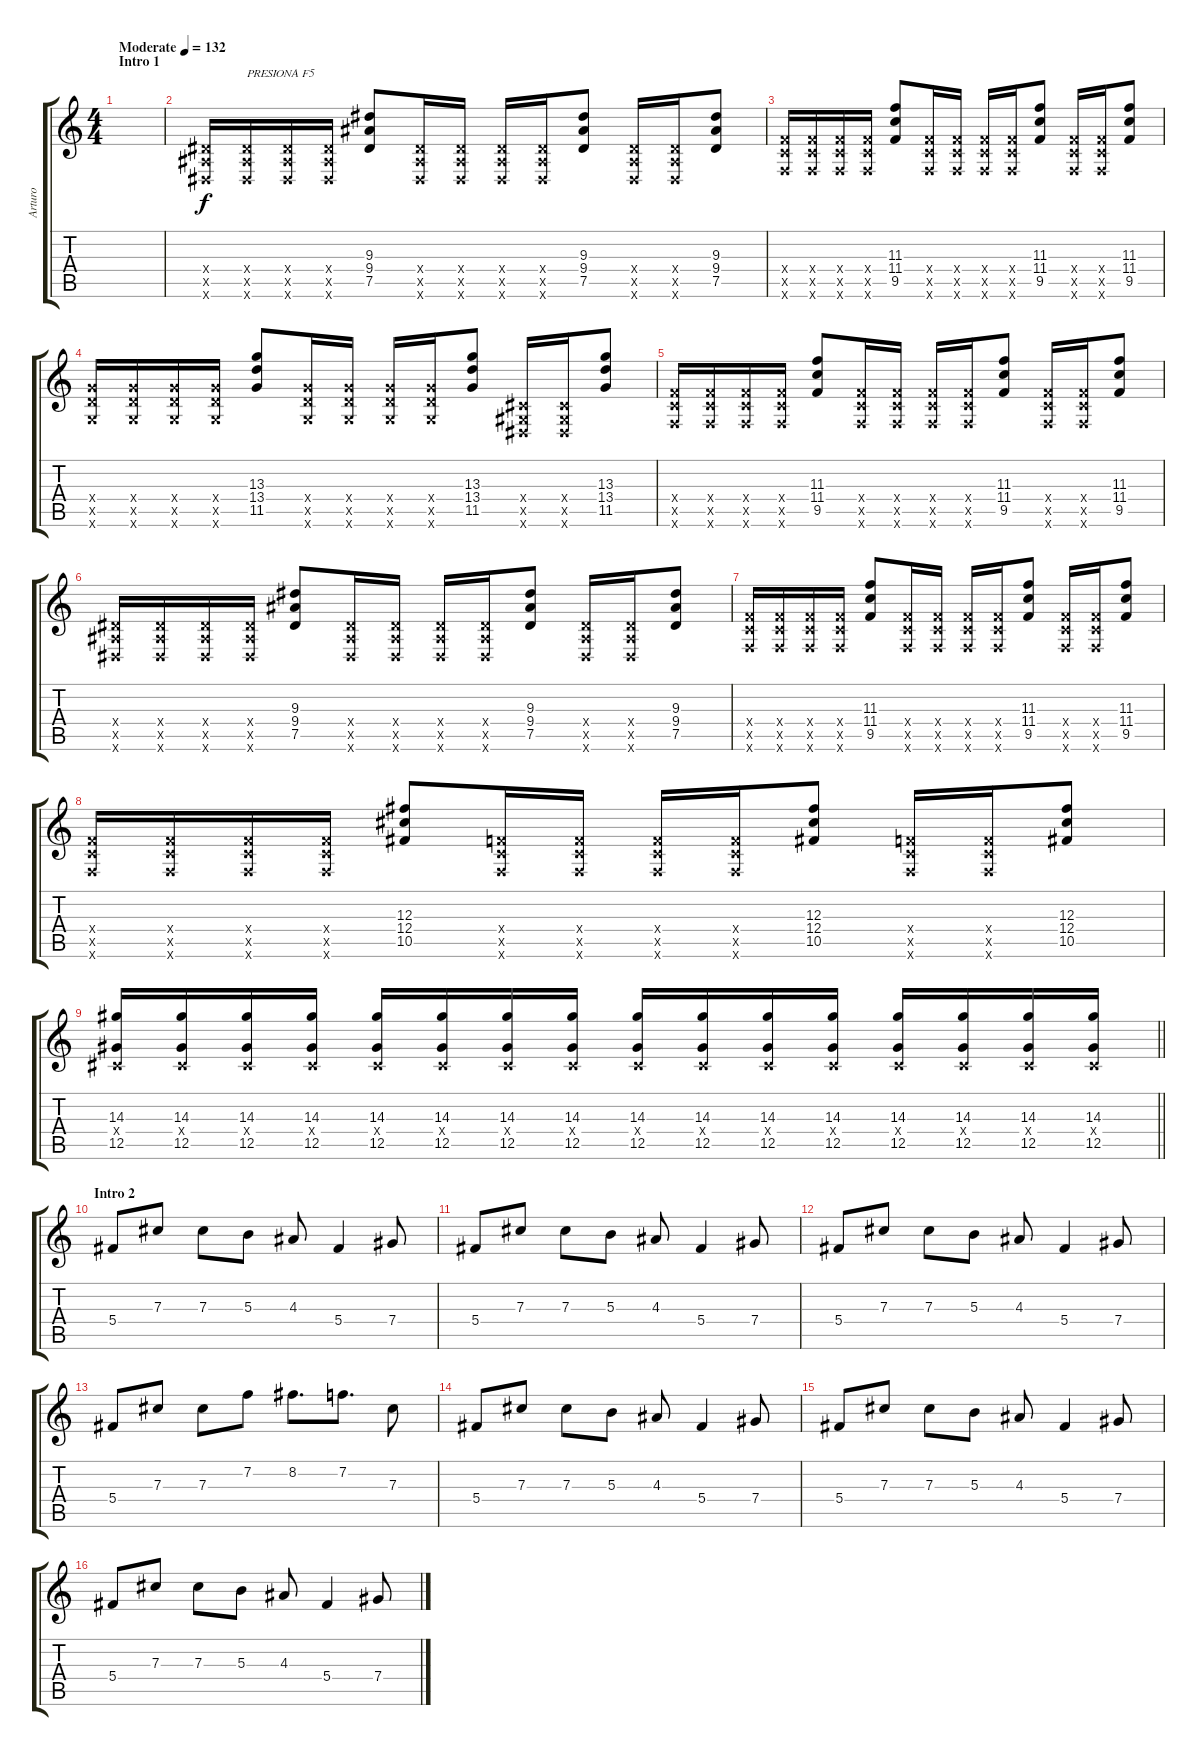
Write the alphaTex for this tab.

\track ("Arturo" "Arturo") {instrument distortionguitar}
\staff {score tabs}
\tuning (Eb4 Bb3 Gb3 Db3 Ab2 Eb2) {hide}
\ts (4 4)
\section ("" "Intro 1")
\tempo (132 "Moderate")
\clef g2
\ks c
|
(2.4{x} 2.5{x} 0.6{x}).16 (2.4{x} 2.5{x} 0.6{x}).16{txt "PRESIONA F5"} (2.4{x} 2.5{x} 0.6{x}).16 (2.4{x} 2.5{x} 0.6{x}).16 (9.3 9.4 7.5).8 (2.4{x} 2.5{x} 0.6{x}).16 (2.4{x} 2.5{x} 0.6{x}).16 (2.4{x} 2.5{x} 0.6{x}).16 (2.4{x} 2.5{x} 0.6{x}).16 (9.3 9.4 7.5).8 (2.4{x} 2.5{x} 0.6{x}).16 (2.4{x} 2.5{x} 0.6{x}).16 (9.3 9.4 7.5).8 |
(4.4{x} 4.5{x} 2.6{x}).16 (4.4{x} 4.5{x} 2.6{x}).16 (4.4{x} 4.5{x} 2.6{x}).16 (4.4{x} 4.5{x} 2.6{x}).16 (11.3 11.4 9.5).8 (4.4{x} 4.5{x} 2.6{x}).16 (4.4{x} 4.5{x} 2.6{x}).16 (4.4{x} 4.5{x} 2.6{x}).16 (4.4{x} 4.5{x} 2.6{x}).16 (11.3 11.4 9.5).8 (4.4{x} 4.5{x} 2.6{x}).16 (4.4{x} 4.5{x} 2.6{x}).16 (11.3 11.4 9.5).8 |
(6.4{x} 6.5{x} 4.6{x}).16 (6.4{x} 6.5{x} 4.6{x}).16 (6.4{x} 6.5{x} 4.6{x}).16 (6.4{x} 6.5{x} 4.6{x}).16 (13.3 13.4 11.5).8 (6.4{x} 6.5{x} 4.6{x}).16 (6.4{x} 6.5{x} 4.6{x}).16 (6.4{x} 6.5{x} 4.6{x}).16 (6.4{x} 6.5{x} 4.6{x}).16 (13.3 13.4 11.5).8 (0.4{x} 0.5{x} 0.6{x}).16 (0.4{x} 0.5{x} 0.6{x}).16 (13.3 13.4 11.5).8 |
(4.4{x} 4.5{x} 2.6{x}).16 (4.4{x} 4.5{x} 2.6{x}).16 (4.4{x} 4.5{x} 2.6{x}).16 (4.4{x} 4.5{x} 2.6{x}).16 (11.3 11.4 9.5).8 (4.4{x} 4.5{x} 2.6{x}).16 (4.4{x} 4.5{x} 2.6{x}).16 (4.4{x} 4.5{x} 2.6{x}).16 (4.4{x} 4.5{x} 2.6{x}).16 (11.3 11.4 9.5).8 (4.4{x} 4.5{x} 2.6{x}).16 (4.4{x} 4.5{x} 2.6{x}).16 (11.3 11.4 9.5).8 |
(2.4{x} 2.5{x} 0.6{x}).16 (2.4{x} 2.5{x} 0.6{x}).16 (2.4{x} 2.5{x} 0.6{x}).16 (2.4{x} 2.5{x} 0.6{x}).16 (9.3 9.4 7.5).8 (2.4{x} 2.5{x} 0.6{x}).16 (2.4{x} 2.5{x} 0.6{x}).16 (2.4{x} 2.5{x} 0.6{x}).16 (2.4{x} 2.5{x} 0.6{x}).16 (9.3 9.4 7.5).8 (2.4{x} 2.5{x} 0.6{x}).16 (2.4{x} 2.5{x} 0.6{x}).16 (9.3 9.4 7.5).8 |
(4.4{x} 4.5{x} 2.6{x}).16 (4.4{x} 4.5{x} 2.6{x}).16 (4.4{x} 4.5{x} 2.6{x}).16 (4.4{x} 4.5{x} 2.6{x}).16 (11.3 11.4 9.5).8 (4.4{x} 4.5{x} 2.6{x}).16 (4.4{x} 4.5{x} 2.6{x}).16 (4.4{x} 4.5{x} 2.6{x}).16 (4.4{x} 4.5{x} 2.6{x}).16 (11.3 11.4 9.5).8 (4.4{x} 4.5{x} 2.6{x}).16 (4.4{x} 4.5{x} 2.6{x}).16 (11.3 11.4 9.5).8 |
(4.4{x} 4.5{x} 2.6{x}).16 (4.4{x} 4.5{x} 2.6{x}).16 (4.4{x} 4.5{x} 2.6{x}).16 (4.4{x} 4.5{x} 2.6{x}).16 (12.3 12.4 10.5).8 (4.4{x} 4.5{x} 2.6{x}).16 (4.4{x} 4.5{x} 2.6{x}).16 (4.4{x} 4.5{x} 2.6{x}).16 (4.4{x} 4.5{x} 2.6{x}).16 (12.3 12.4 10.5).8 (4.4{x} 4.5{x} 2.6{x}).16 (4.4{x} 4.5{x} 2.6{x}).16 (12.3 12.4 10.5).8 |
\barLineRight lightlight
(14.3 0.4{x} 12.5).16 (14.3 0.4{x} 12.5).16 (14.3 0.4{x} 12.5).16 (14.3 0.4{x} 12.5).16 (14.3 0.4{x} 12.5).16 (14.3 0.4{x} 12.5).16 (14.3 0.4{x} 12.5).16 (14.3 0.4{x} 12.5).16 (14.3 0.4{x} 12.5).16 (14.3 0.4{x} 12.5).16 (14.3 0.4{x} 12.5).16 (14.3 0.4{x} 12.5).16 (14.3 0.4{x} 12.5).16 (14.3 0.4{x} 12.5).16 (14.3 0.4{x} 12.5).16 (14.3 0.4{x} 12.5).16 |
\section ("" "Intro 2")
5.4.8{volume 13} 7.3.8 7.3.8 5.3.8 4.3.8 5.4.4 7.4.8 |
5.4.8 7.3.8 7.3.8 5.3.8 4.3.8 5.4.4 7.4.8 |
5.4.8 7.3.8 7.3.8 5.3.8 4.3.8 5.4.4 7.4.8 |
5.4.8 7.3.8 7.3.8 7.2.8 8.2.8{d} 7.2.8{d} 7.3.8 |
5.4.8 7.3.8 7.3.8 5.3.8 4.3.8 5.4.4 7.4.8 |
5.4.8 7.3.8 7.3.8 5.3.8 4.3.8 5.4.4 7.4.8 |
5.4.8 7.3.8 7.3.8 5.3.8 4.3.8 5.4.4 7.4.8
